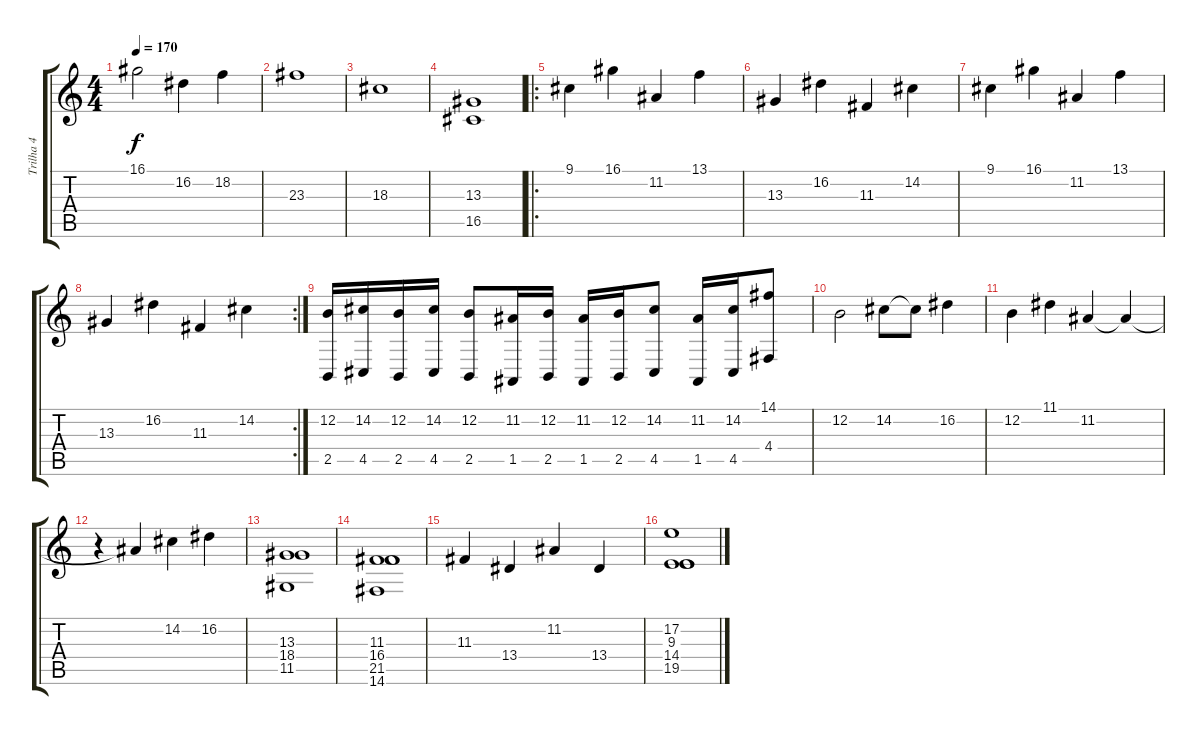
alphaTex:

\track ("Trilha 4" "Trilha 4") {instrument stringensemble1}
\staff {score tabs}
\tuning (E4 B3 G3 D3 A2 E2) {hide}
\ts (4 4)
\tempo 170
\clef g2
\ks c
16.1{t}.2{dy f} 16.2.4 18.2.4 |
23.3.1 |
18.3.1 |
(13.3 16.5).1 |
\ro
9.1.4 16.1.4 11.2.4 13.1.4 |
13.3.4 16.2.4 11.3.4 14.2.4 |
9.1.4 16.1.4 11.2.4 13.1.4 |
\rc 2
13.3.4 16.2.4 11.3.4 14.2.4 |
(12.2 2.5).16 (14.2 4.5).16 (12.2 2.5).16 (14.2 4.5).16 (12.2 2.5).8 (11.2 1.5).16 (12.2 2.5).16 (11.2 1.5).16 (12.2 2.5).16 (14.2 4.5).8 (11.2 1.5).16 (14.2 4.5).16 (14.1 4.4).8 |
12.2.2 14.2.8 14.2{t}.8 16.2.4 |
12.2.4 11.1.4 11.2.4 11.2{t}.4 |
r.4 11.2{t}.4 14.2.4 16.2.4 |
(13.3 18.4 11.5).1 |
(11.3 16.4 21.5 14.6).1 |
11.3.4 13.4.4 11.2.4 13.4.4 |
(17.2 9.3 14.4 19.5).1
